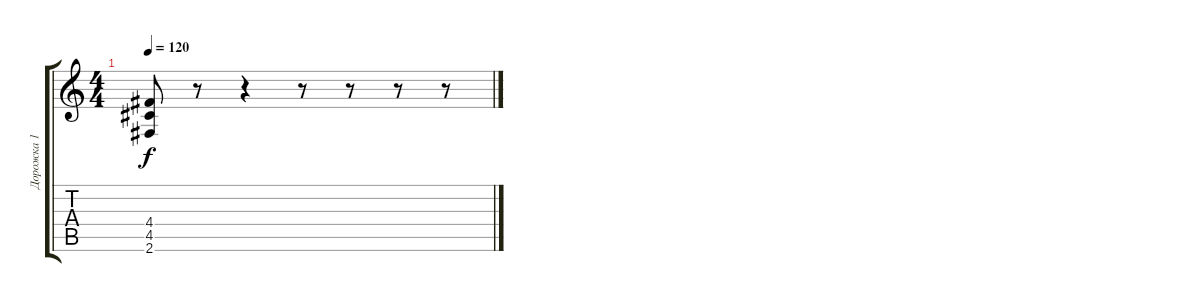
\track ("Дорожка 1" "Дорожка 1") {instrument distortionguitar}
\staff {score tabs}
\tuning (E4 B3 G3 D3 A2 E2) {hide}
\ts (4 4)
\tempo 120
\clef g2
\ks c
(4.4 4.5 2.6).8{dy f} r.8 r.4 r.8 r.8 r.8 r.8
